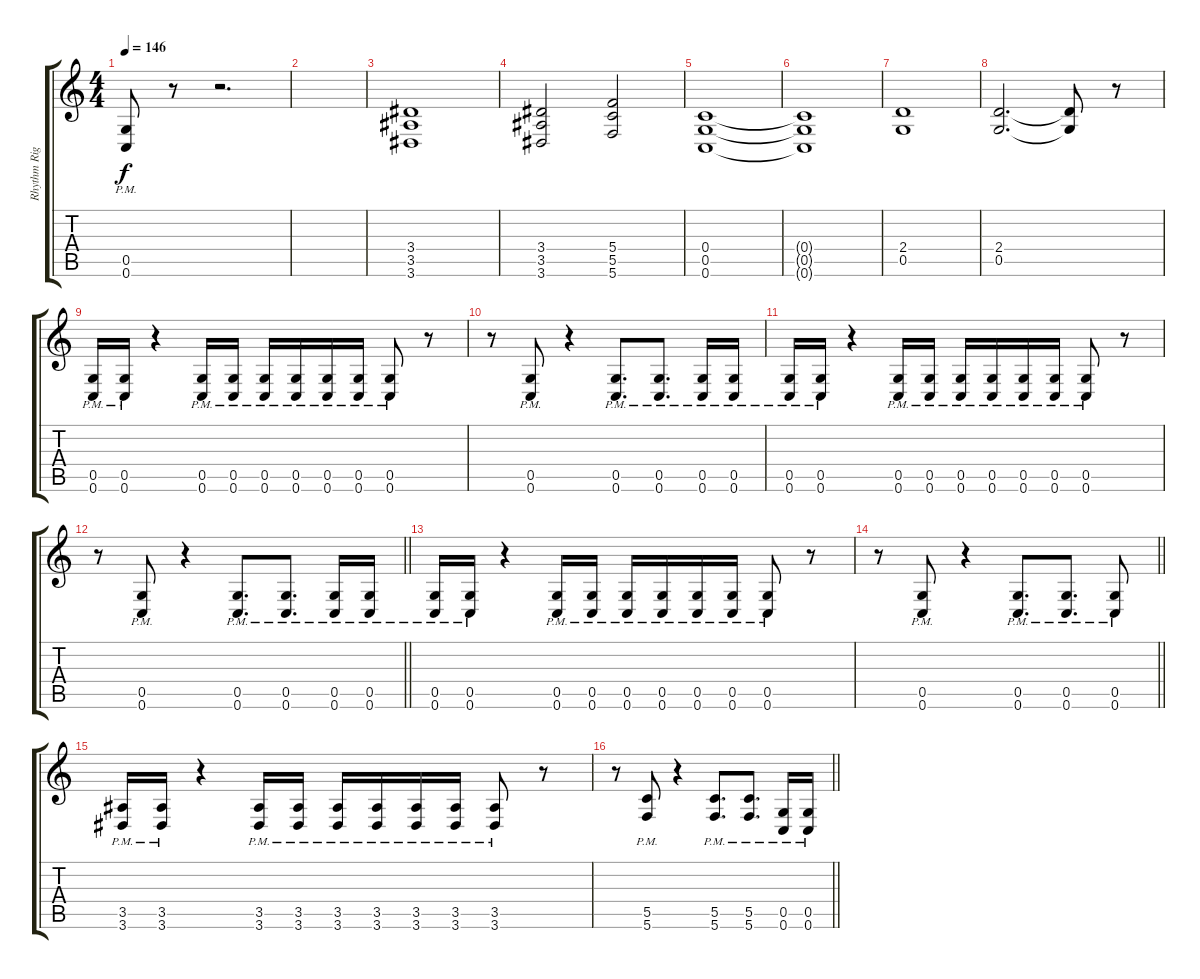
\track ("Rhythm Right" "Rhythm Rig") {instrument distortionguitar}
\staff {score tabs}
\tuning (D4 A3 F3 C3 G2 C2) {hide}
\ts (4 4)
\tempo 146
\clef g2
\ks c
(0.5{pm} 0.6{pm}).8{dy f} r.8 r.2{d} |
|
(3.4 3.5 3.6).1 |
(3.4 3.5 3.6).2 (5.4 5.5 5.6).2 |
(0.4 0.5 0.6).1 |
(0.4{t} 0.5{t} 0.6{t}).1 |
(2.4 0.5).1 |
(2.4 0.5).2{d} (2.4{t} 0.5{t}).8 r.8 |
(0.5{pm} 0.6{pm}).16 (0.5{pm} 0.6{pm}).16 r.4 (0.5{pm} 0.6{pm}).16 (0.5{pm} 0.6{pm}).16 (0.5{pm} 0.6{pm}).16 (0.5{pm} 0.6{pm}).16 (0.5{pm} 0.6{pm}).16 (0.5{pm} 0.6{pm}).16 (0.5{pm} 0.6{pm}).8 r.8 |
r.8 (0.5{pm} 0.6{pm}).8 r.4 (0.5{pm} 0.6{pm}).8{d} (0.5{pm} 0.6{pm}).8{d} (0.5{pm} 0.6{pm}).16 (0.5{pm} 0.6{pm}).16 |
(0.5{pm} 0.6{pm}).16 (0.5{pm} 0.6{pm}).16 r.4 (0.5{pm} 0.6{pm}).16 (0.5{pm} 0.6{pm}).16 (0.5{pm} 0.6{pm}).16 (0.5{pm} 0.6{pm}).16 (0.5{pm} 0.6{pm}).16 (0.5{pm} 0.6{pm}).16 (0.5{pm} 0.6{pm}).8 r.8 |
\barLineRight lightlight
r.8 (0.5{pm} 0.6{pm}).8 r.4 (0.5{pm} 0.6{pm}).8{d} (0.5{pm} 0.6{pm}).8{d} (0.5{pm} 0.6{pm}).16 (0.5{pm} 0.6{pm}).16 |
\section ("" "")
(0.5{pm} 0.6{pm}).16 (0.5{pm} 0.6{pm}).16 r.4 (0.5{pm} 0.6{pm}).16 (0.5{pm} 0.6{pm}).16 (0.5{pm} 0.6{pm}).16 (0.5{pm} 0.6{pm}).16 (0.5{pm} 0.6{pm}).16 (0.5{pm} 0.6{pm}).16 (0.5{pm} 0.6{pm}).8 r.8 |
\barLineRight lightlight
r.8 (0.5{pm} 0.6{pm}).8 r.4 (0.5{pm} 0.6{pm}).8{d} (0.5{pm} 0.6{pm}).8{d} (0.5{pm} 0.6{pm}).8 |
\section ("" "")
(3.5{pm} 3.6{pm}).16 (3.5{pm} 3.6{pm}).16 r.4 (3.5{pm} 3.6{pm}).16 (3.5{pm} 3.6{pm}).16 (3.5{pm} 3.6{pm}).16 (3.5{pm} 3.6{pm}).16 (3.5{pm} 3.6{pm}).16 (3.5{pm} 3.6{pm}).16 (3.5{pm} 3.6{pm}).8 r.8 |
\barLineRight lightlight
r.8 (5.5{pm} 5.6{pm}).8 r.4 (5.5{pm} 5.6{pm}).8{d} (5.5{pm} 5.6{pm}).8{d} (0.5{pm} 0.6{pm}).16 (0.5{pm} 0.6{pm}).16
